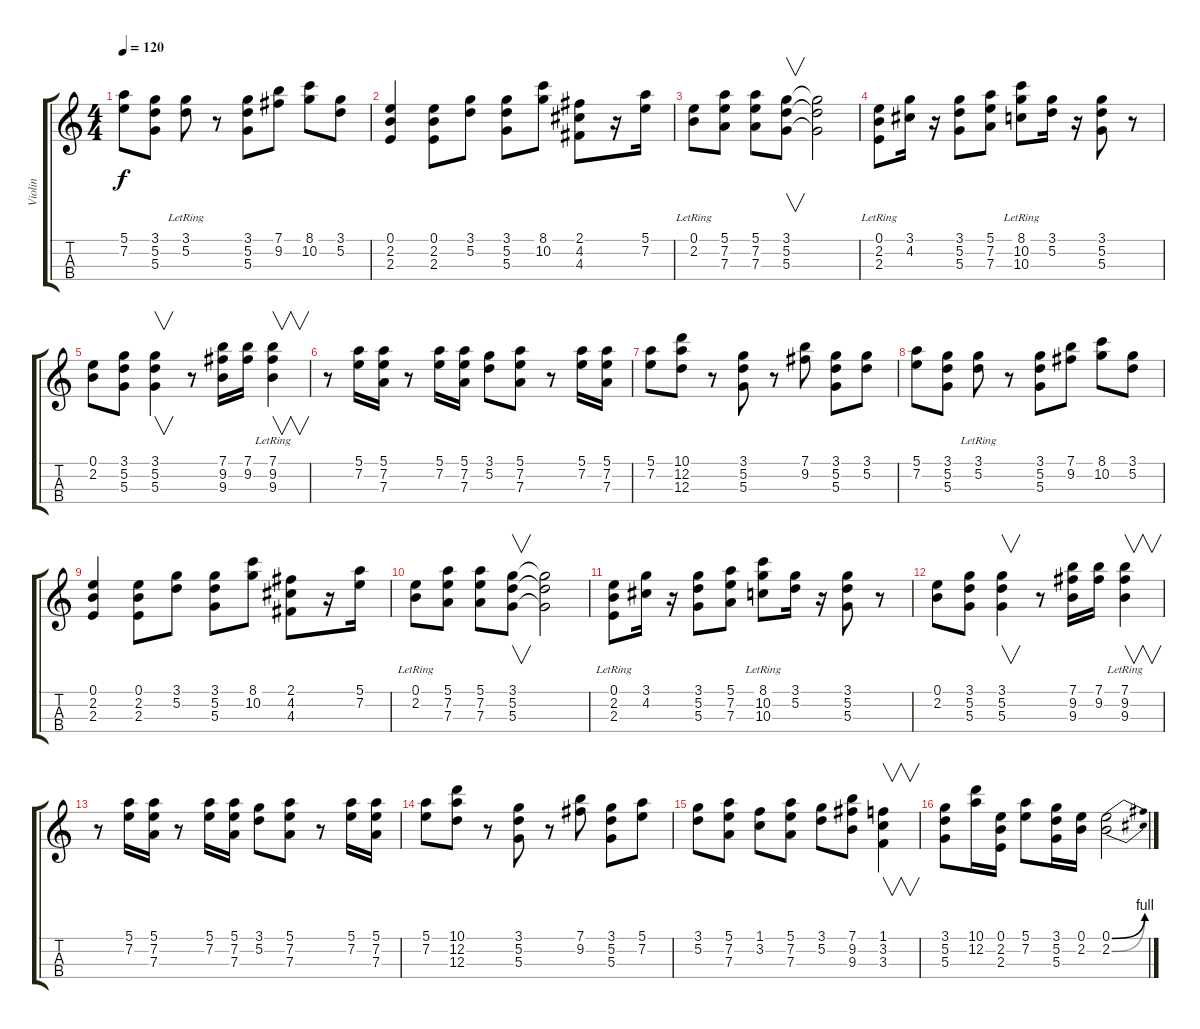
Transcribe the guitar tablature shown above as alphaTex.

\track ("Violin" "Violin") {instrument violin}
\staff {score tabs}
\tuning (E5 A4 D4 G3) {hide}
\ts (4 4)
\tempo 120
\clef g2
\ks c
(5.1 7.2).8{dy f} (3.1 5.2 5.3).8 (3.1 5.2{lr}).8 r.8 (3.1 5.2 5.3).8 (7.1 9.2).8 (8.1 10.2).8 (3.1 5.2).8 |
(0.1 2.2 2.3).4 (0.1 2.2 2.3).8 (3.1 5.2).8 (3.1 5.2 5.3).8 (8.1 10.2).8 (2.1 4.2 4.3).8 r.16 (5.1 7.2).16 |
(0.1 2.2{lr}).8 (5.1 7.2 7.3).8 (5.1 7.2 7.3).8 (3.1 5.2 5.3).8{v} (3.1{t} 5.2{t} 5.3{t}).2 |
(0.1{lr} 2.2 2.3).8 (3.1 4.2).16 r.16 (3.1 5.2 5.3).8 (5.1 7.2 7.3).8 (8.1 10.2 10.3{lr}).8 (3.1 5.2).16 r.16 (3.1 5.2 5.3).8 r.8 |
(0.1 2.2).8 (3.1 5.2 5.3).8 (3.1 5.2 5.3).4{v} r.8 (7.1 9.2 9.3).16 (7.1 9.2).16 (7.1{lr} 9.2 9.3).4{v} |
r.8 (5.1 7.2).16 (5.1 7.2 7.3).16 r.8 (5.1 7.2).16 (5.1 7.2 7.3).16 (3.1 5.2).8 (5.1 7.2 7.3).8 r.8 (5.1 7.2).16 (5.1 7.2 7.3).16 |
(5.1 7.2).8 (10.1 12.2 12.3).8 r.8 (3.1 5.2 5.3).8 r.8 (7.1 9.2).8 (3.1 5.2 5.3).8 (3.1 5.2).8 |
(5.1 7.2).8 (3.1 5.2 5.3).8 (3.1 5.2{lr}).8 r.8 (3.1 5.2 5.3).8 (7.1 9.2).8 (8.1 10.2).8 (3.1 5.2).8 |
(0.1 2.2 2.3).4 (0.1 2.2 2.3).8 (3.1 5.2).8 (3.1 5.2 5.3).8 (8.1 10.2).8 (2.1 4.2 4.3).8 r.16 (5.1 7.2).16 |
(0.1{lr} 2.2).8 (5.1 7.2 7.3).8 (5.1 7.2 7.3).8 (3.1 5.2 5.3).8{v} (3.1{t} 5.2{t} 5.3{t}).2 |
(0.1{lr} 2.2 2.3).8 (3.1 4.2).16 r.16 (3.1 5.2 5.3).8 (5.1 7.2 7.3).8 (8.1{lr} 10.2 10.3).8 (3.1 5.2).16 r.16 (3.1 5.2 5.3).8 r.8 |
(0.1 2.2).8 (3.1 5.2 5.3).8 (3.1 5.2 5.3).4{v} r.8 (7.1 9.2 9.3).16 (7.1 9.2).16 (7.1{lr} 9.2 9.3).4{v} |
r.8 (5.1 7.2).16 (5.1 7.2 7.3).16 r.8 (5.1 7.2).16 (5.1 7.2 7.3).16 (3.1 5.2).8 (5.1 7.2 7.3).8 r.8 (5.1 7.2).16 (5.1 7.2 7.3).16 |
(5.1 7.2).8 (10.1 12.2 12.3).8 r.8 (3.1 5.2 5.3).8 r.8 (7.1 9.2).8 (3.1 5.2 5.3).8 (5.1 7.2).8 |
(3.1 5.2).8 (5.1 7.2 7.3).8 (1.1 3.2).8 (5.1 7.2 7.3).8 (3.1 5.2).8 (7.1 9.2 9.3).8 (1.1 3.2 3.3).4{v} |
(3.1 5.2 5.3).8 (10.1 12.2).16 (0.1 2.2 2.3).16 (5.1 7.2).8 (3.1 5.2 5.3).16 (0.1 2.2).16 (0.1{be (bend 0 0 60 4)} 2.2{be (bend 0 0 60 4)}).2
